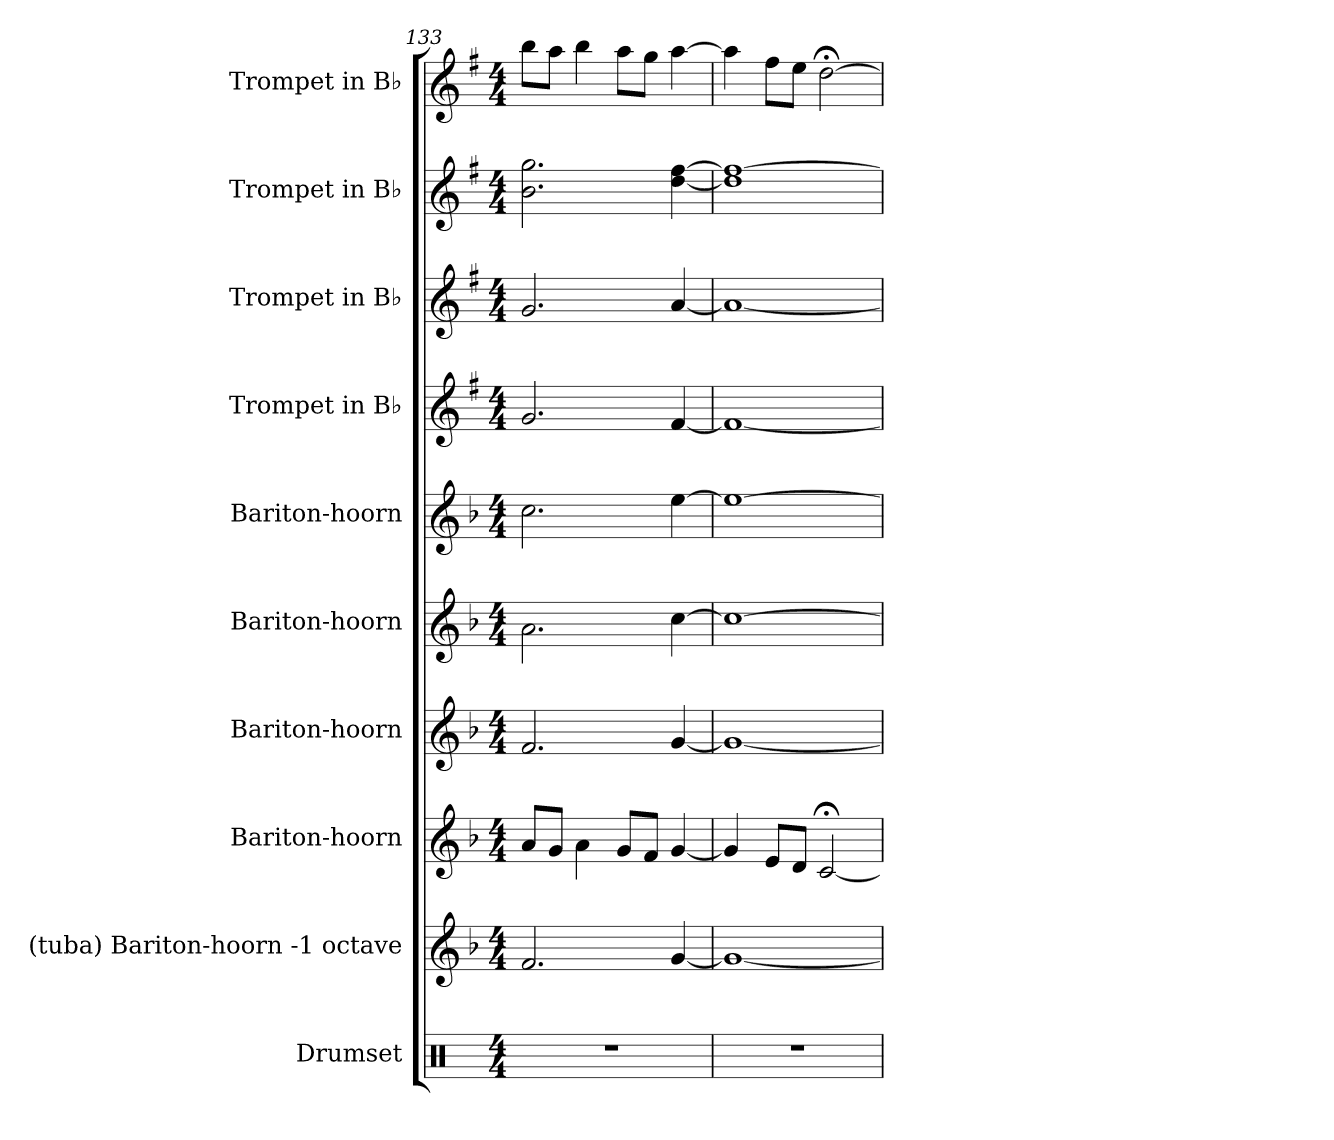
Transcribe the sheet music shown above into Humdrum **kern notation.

**kern	**kern	**kern	**kern	**kern	**kern	**kern	**kern	**kern	**kern
*part10	*part9	*part8	*part7	*part6	*part5	*part4	*part3	*part2	*part1
*staff10	*staff9	*staff8	*staff7	*staff6	*staff5	*staff4	*staff3	*staff2	*staff1
*I"Drumset	*I"(tuba) Bariton-hoorn -1 octave	*I"Bariton-hoorn	*I"Bariton-hoorn	*I"Bariton-hoorn	*I"Bariton-hoorn	*I"Trompet in B♭	*I"Trompet in B♭	*I"Trompet in B♭	*I"Trompet in B♭
*I'D. set	*I'Ba. Hn.	*I'Ba. Hn.	*I'Ba. Hn.	*I'Ba. Hn.	*I'Ba. Hn.	*	*	*	*
*clefX	*clefG2	*clefG2	*clefG2	*clefG2	*clefG2	*clefG2	*clefG2	*clefG2	*clefG2
*	*ITrd8c14	*ITrd8c14	*ITrd8c14	*ITrd8c14	*ITrd8c14	*ITrd1c2	*ITrd1c2	*ITrd1c2	*ITrd1c2
*k[]	*k[b-]	*k[b-]	*k[b-]	*k[b-]	*k[b-]	*k[b-]	*k[b-]	*k[b-]	*k[b-]
*M4/4	*M4/4	*M4/4	*M4/4	*M4/4	*M4/4	*M4/4	*M4/4	*M4/4	*M4/4
=133	=133	=133	=133	=133	=133	=133	=133	=133	=133
1r	2.F/	8A/L	2.F/	2.A\	2.c\	2.f/	2.f/	2.a\ 2.ff\	8aa\L
.	.	8G/J	.	.	.	.	.	.	8gg\J
.	.	4A\	.	.	.	.	.	.	4aa\
.	.	8G/L	.	.	.	.	.	.	8gg\L
.	.	8F/J	.	.	.	.	.	.	8ff\J
.	[4G/	[4G/	[4G/	[4c\	[4e\	[4e/	[4g/	[4cc\ [4ee\	[4gg\
=134	=134	=134	=134	=134	=134	=134	=134	=134	=134
1r	1G_	4G/]	1G_	1c_	1e_	1e_	1g_	1cc] 1ee_	4gg\]
.	.	8E/L	.	.	.	.	.	.	8ee\L
.	.	8D/J	.	.	.	.	.	.	8dd\J
.	.	[2C;</	.	.	.	.	.	.	[2cc;<\
=	=	=	=	=	=	=	=	=	=
*-	*-	*-	*-	*-	*-	*-	*-	*-	*-
